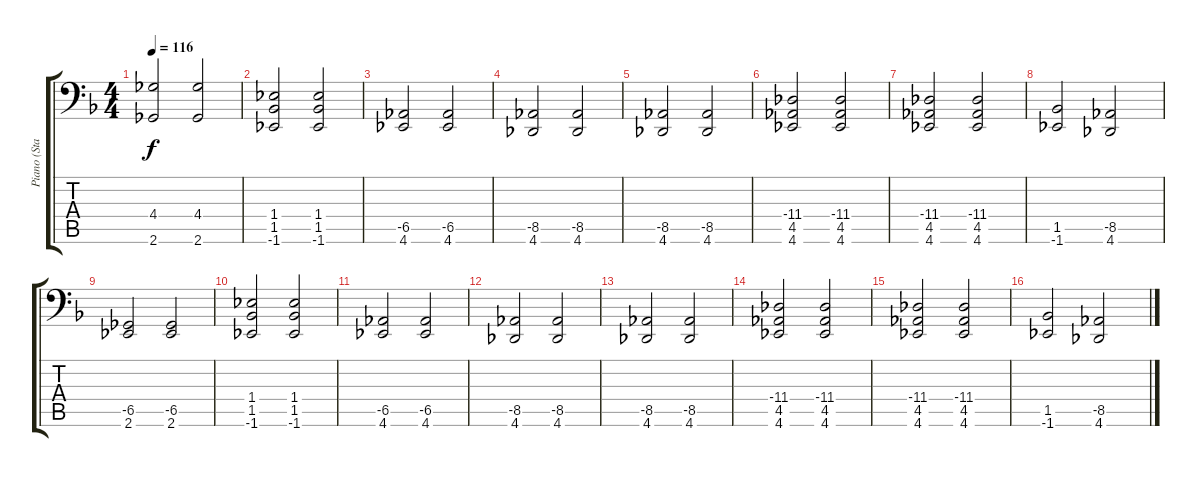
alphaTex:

\track ("Piano (Staff 2)" "Piano (Sta") {instrument acousticgrandpiano}
\staff {score tabs}
\tuning (E4 B3 G3 D3 A2 E2) {hide}
\ts (4 4)
\tempo 116
\clef f4
\ks dminor
(4.4 2.6).2{dy f} (4.4 2.6).2 |
(1.4 1.5 -1.6).2 (1.4 1.5 -1.6).2 |
(-6.5 4.6).2 (-6.5 4.6).2 |
(-8.5 4.6).2 (-8.5 4.6).2 |
(-8.5 4.6).2 (-8.5 4.6).2 |
(-11.4 4.5 4.6).2 (-11.4 4.5 4.6).2 |
(-11.4 4.5 4.6).2 (-11.4 4.5 4.6).2 |
(1.5 -1.6).2 (-8.5 4.6).2 |
(-6.5 2.6).2 (-6.5 2.6).2 |
(1.4 1.5 -1.6).2 (1.4 1.5 -1.6).2 |
(-6.5 4.6).2 (-6.5 4.6).2 |
(-8.5 4.6).2 (-8.5 4.6).2 |
(-8.5 4.6).2 (-8.5 4.6).2 |
(-11.4 4.5 4.6).2 (-11.4 4.5 4.6).2 |
(-11.4 4.5 4.6).2 (-11.4 4.5 4.6).2 |
(1.5 -1.6).2 (-8.5 4.6).2
